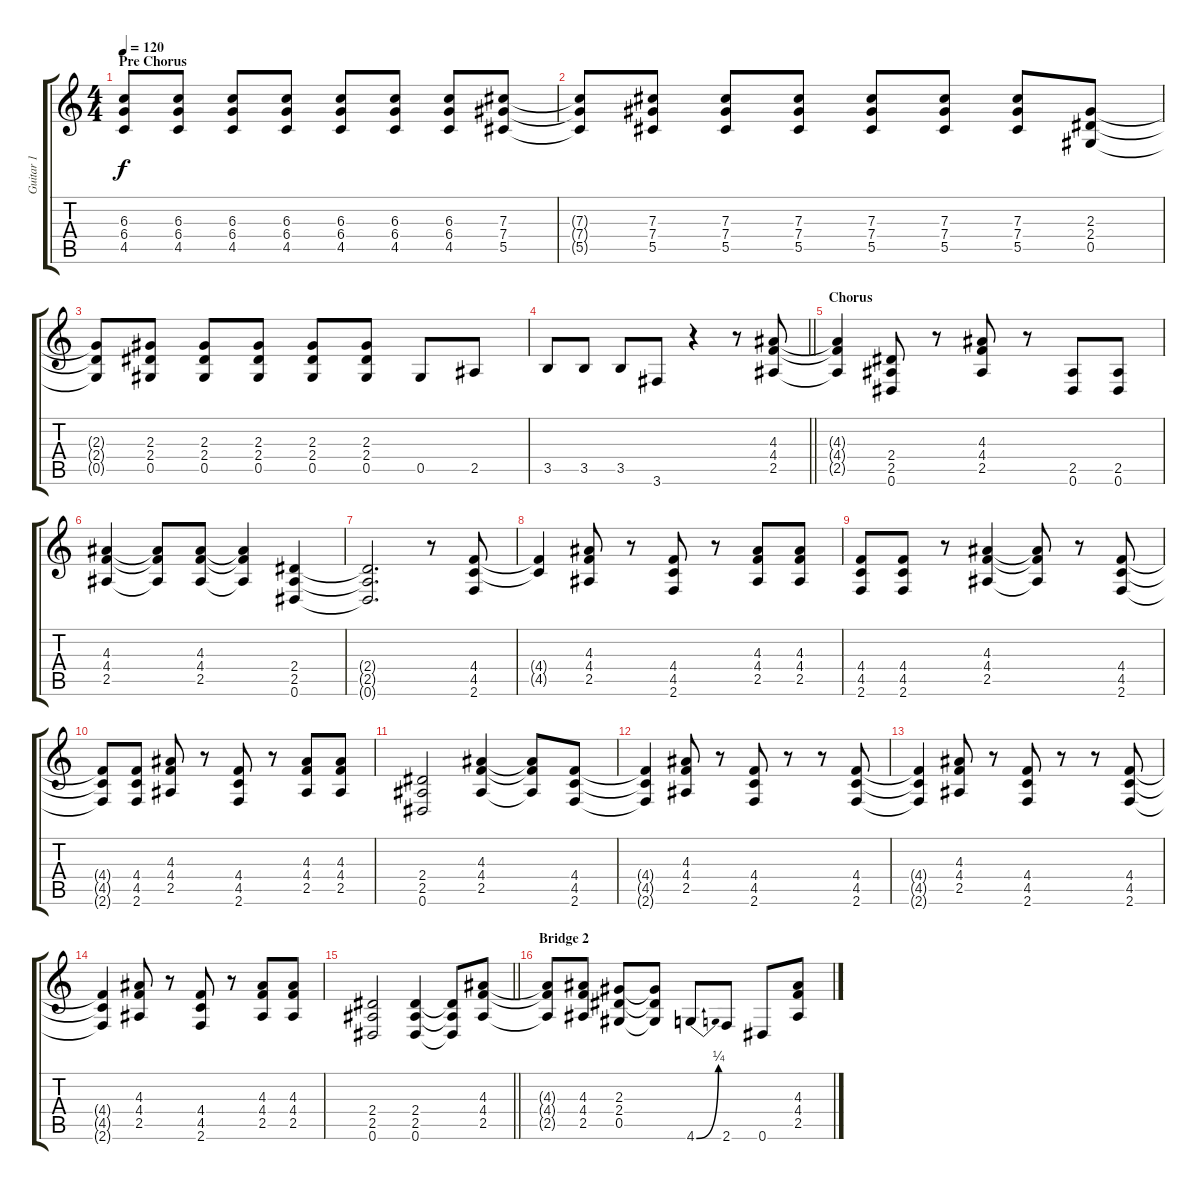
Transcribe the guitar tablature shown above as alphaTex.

\track ("Guitar 1" "Guitar 1") {instrument overdrivenguitar}
\staff {score tabs}
\tuning (Eb4 Bb3 Gb3 Db3 Ab2 Eb2) {hide}
\ts (4 4)
\section ("" "Pre Chorus")
\tempo 120
\clef g2
\ks c
(6.3{t} 6.4{t} 4.5{t}).8{dy f} (6.3 6.4 4.5).8 (6.3 6.4 4.5).8 (6.3 6.4 4.5).8 (6.3 6.4 4.5).8 (6.3 6.4 4.5).8 (6.3 6.4 4.5).8 (7.3 7.4 5.5).8 |
(7.3{t} 7.4{t} 5.5{t}).8 (7.3 7.4 5.5).8 (7.3 7.4 5.5).8 (7.3 7.4 5.5).8 (7.3 7.4 5.5).8 (7.3 7.4 5.5).8 (7.3 7.4 5.5).8 (2.3 2.4 0.5).8 |
(2.3{t} 2.4{t} 0.5{t}).8 (2.3 2.4 0.5).8 (2.3 2.4 0.5).8 (2.3 2.4 0.5).8 (2.3 2.4 0.5).8 (2.3 2.4 0.5).8 0.5.8 2.5.8 |
\barLineRight lightlight
3.5.8 3.5.8 3.5.8 3.6.8 r.4 r.8 (4.3 4.4 2.5).8 |
\section ("" "Chorus")
(4.3{t} 4.4{t} 2.5{t}).4 (2.4 2.5 0.6).8 r.8 (4.3 4.4 2.5).8 r.8 (2.5 0.6).8 (2.5 0.6).8 |
(4.3 4.4 2.5).4 (4.3{t} 4.4{t} 2.5{t}).8 (4.3 4.4 2.5).8 (4.3{t} 4.4{t} 2.5{t}).4 (2.4 2.5 0.6).4 |
(2.4{t} 2.5{t} 0.6{t}).2{d} r.8 (4.4 4.5 2.6).8 |
(4.4{t} 4.5{t}).4 (4.3 4.4 2.5).8 r.8 (4.4 4.5 2.6).8 r.8 (4.3 4.4 2.5).8 (4.3 4.4 2.5).8 |
(4.4 4.5 2.6).8 (4.4 4.5 2.6).8 r.8 (4.3 4.4 2.5).4 (4.3{t} 4.4{t} 2.5{t}).8 r.8 (4.4 4.5 2.6).8 |
(4.4{t} 4.5{t} 2.6{t}).8 (4.4 4.5 2.6).8 (4.3 4.4 2.5).8 r.8 (4.4 4.5 2.6).8 r.8 (4.3 4.4 2.5).8 (4.3 4.4 2.5).8 |
(2.4 2.5 0.6).2 (4.3 4.4 2.5).4 (4.3{t} 4.4{t} 2.5{t}).8 (4.4 4.5 2.6).8 |
(4.4{t} 4.5{t} 2.6{t}).4 (4.3 4.4 2.5).8 r.8 (4.4 4.5 2.6).8 r.8 r.8 (4.4 4.5 2.6).8 |
(4.4{t} 4.5{t} 2.6{t}).4 (4.3 4.4 2.5).8 r.8 (4.4 4.5 2.6).8 r.8 r.8 (4.4 4.5 2.6).8 |
(4.4{t} 4.5{t} 2.6{t}).4 (4.3 4.4 2.5).8 r.8 (4.4 4.5 2.6).8 r.8 (4.3 4.4 2.5).8 (4.3 4.4 2.5).8 |
\barLineRight lightlight
(2.4 2.5 0.6).2 (2.4 2.5 0.6).4 (2.4{t} 2.5{t} 0.6{t}).8 (4.3 4.4 2.5).8 |
\section ("" "Bridge 2")
(4.3{t} 4.4{t} 2.5{t}).8 (4.3 4.4 2.5).8 (2.3 2.4 0.5).8 (2.3{t} 2.4{t} 0.5{t}).8 4.6{be (bend 0 0 60 1)}.8 2.6.8 0.6.8 (4.3 4.4 2.5).8
